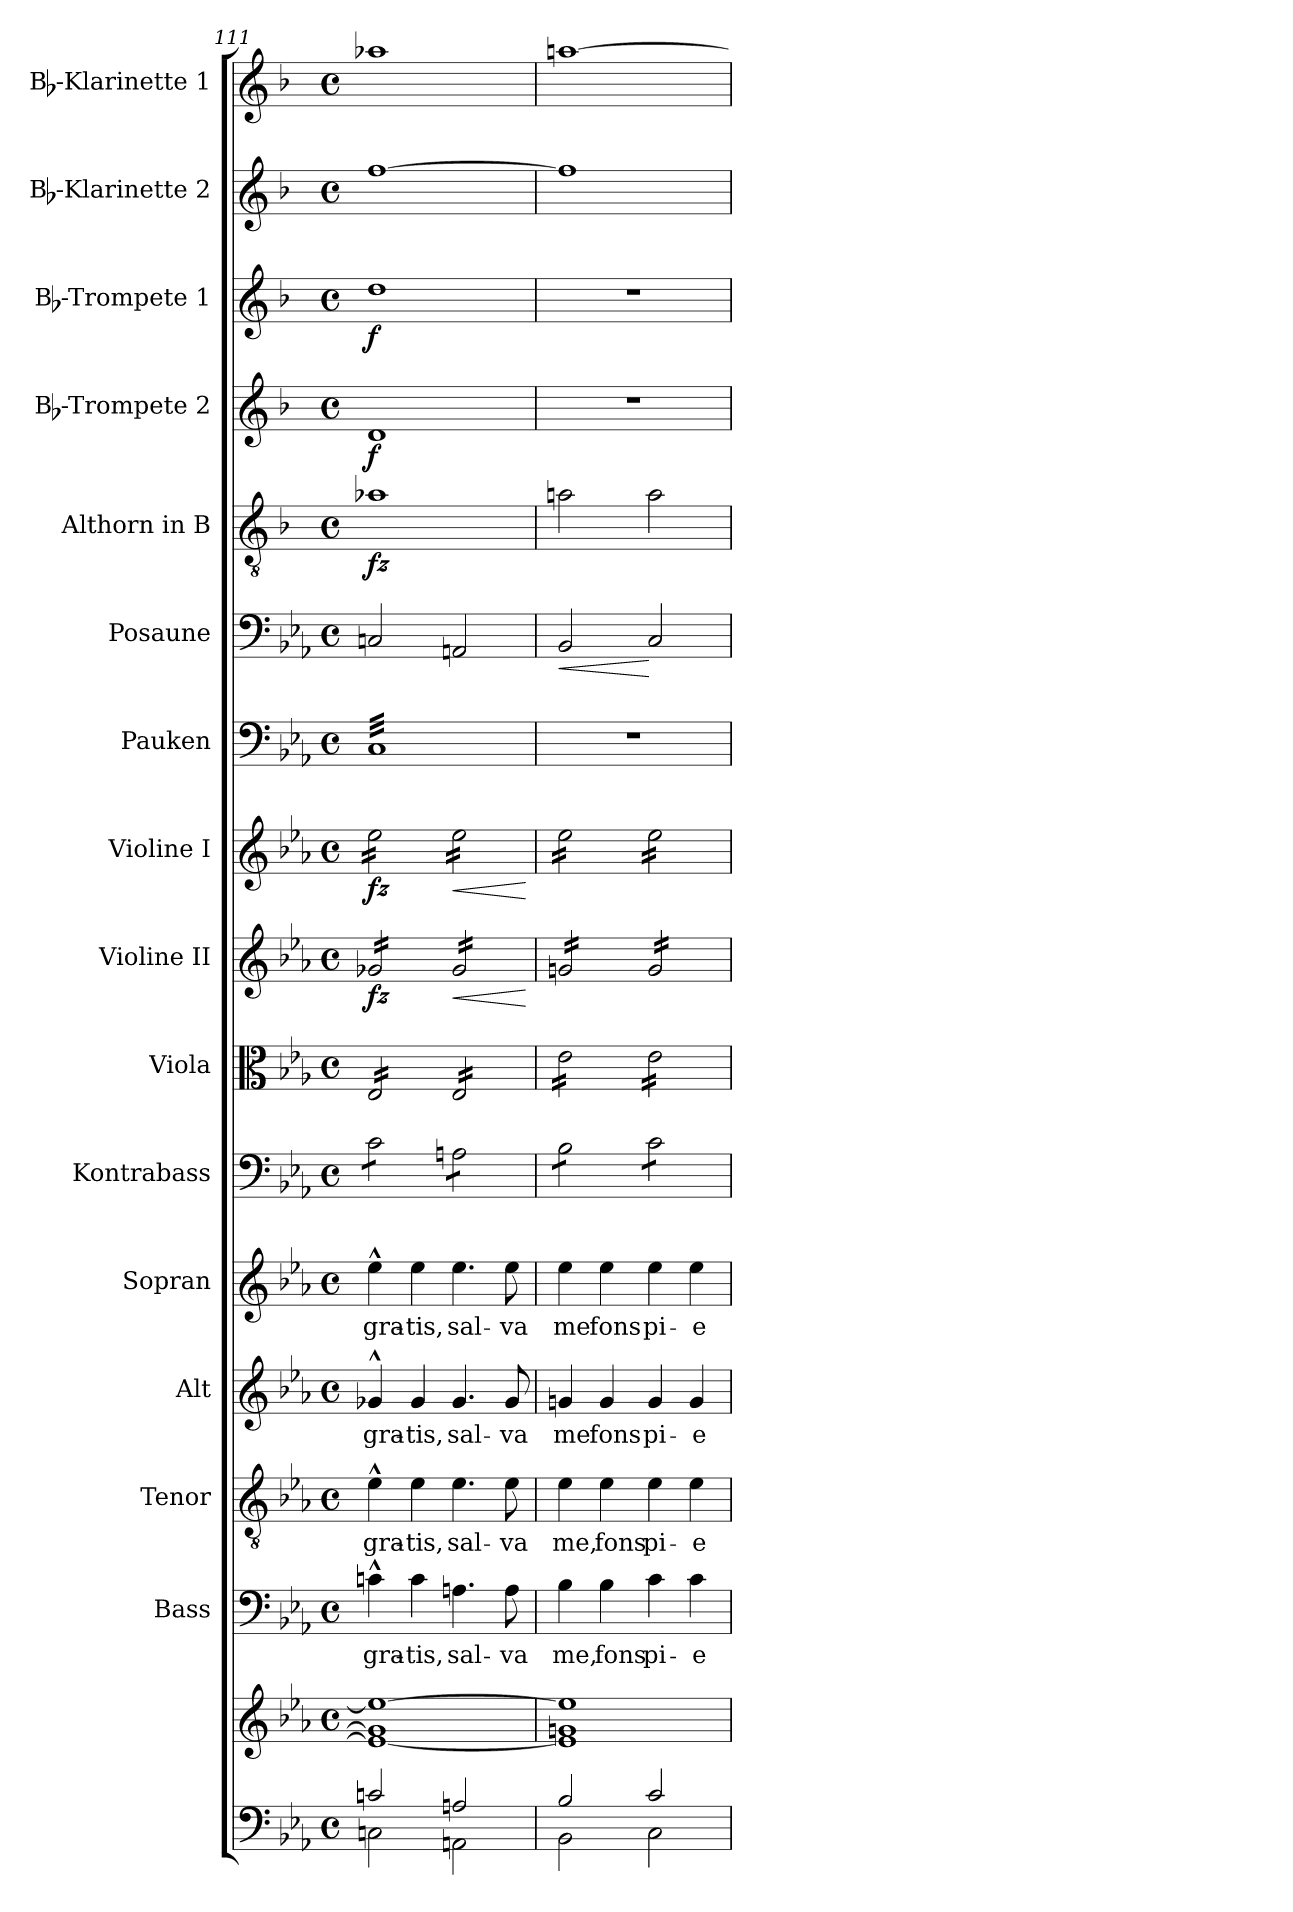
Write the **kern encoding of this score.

**kern	**kern	**kern	**text	**kern	**text	**kern	**text	**kern	**text	**kern	**kern	**kern	**dynam	**kern	**dynam	**kern	**kern	**dynam	**kern	**dynam	**kern	**dynam	**kern	**dynam	**kern	**kern
*part16	*part16	*part15	*part15	*part14	*part14	*part13	*part13	*part12	*part12	*part11	*part10	*part9	*part9	*part8	*part8	*part7	*part6	*part6	*part5	*part5	*part4	*part4	*part3	*part3	*part2	*part1
*staff17	*staff16	*staff15	*staff15	*staff14	*staff14	*staff13	*staff13	*staff12	*staff12	*staff11	*staff10	*staff9	*staff9	*staff8	*staff8	*staff7	*staff6	*staff6	*staff5	*staff5	*staff4	*staff4	*staff3	*staff3	*staff2	*staff1
*	*	*I"Bass	*	*I"Tenor	*	*I"Alt	*	*I"Sopran	*	*I"Kontrabass	*I"Viola	*I"Violine II	*	*I"Violine I	*	*I"Pauken	*I"Posaune	*	*I"Althorn in B	*	*I"Bb-Trompete 2	*	*I"Bb-Trompete 1	*	*I"Bb-Klarinette 2	*I"Bb-Klarinette 1
*	*	*I'B.	*	*I'T.	*	*I'A.	*	*I'S.	*	*I'Kb.	*I'Vla.	*I'Vl. II	*	*I'Vl. I	*	*I'Pk.	*I'Pos.	*	*	*	*I'Bb Trp. 2	*	*I'Bb Trp. 1	*	*I'Bb Kl. 2	*I'Bb Kl. 1
*clefF4	*clefG2	*clefF4	*	*clefGv2	*	*clefG2	*	*clefG2	*	*clefF4	*clefC3	*clefG2	*	*clefG2	*	*clefF4	*clefF4	*	*clefGv2	*	*clefG2	*	*clefG2	*	*clefG2	*clefG2
*	*	*	*	*	*	*	*	*	*	*ITrd7c12	*	*	*	*	*	*	*	*	*ITrd1c2	*	*ITrd1c2	*	*ITrd1c2	*	*ITrd1c2	*ITrd1c2
*k[b-e-a-]	*k[b-e-a-]	*k[b-e-a-]	*	*k[b-e-a-]	*	*k[b-e-a-]	*	*k[b-e-a-]	*	*k[b-e-a-]	*k[b-e-a-]	*k[b-e-a-]	*	*k[b-e-a-]	*	*k[b-e-a-]	*k[b-e-a-]	*	*k[b-e-a-]	*	*k[b-e-a-]	*	*k[b-e-a-]	*	*k[b-e-a-]	*k[b-e-a-]
*E-:	*E-:	*E-:	*	*E-:	*	*E-:	*	*E-:	*	*E-:	*E-:	*E-:	*	*E-:	*	*E-:	*E-:	*	*E-:	*	*E-:	*	*E-:	*	*E-:	*E-:
*M4/4	*M4/4	*M4/4	*	*M4/4	*	*M4/4	*	*M4/4	*	*M4/4	*M4/4	*M4/4	*	*M4/4	*	*M4/4	*M4/4	*	*M4/4	*	*M4/4	*	*M4/4	*	*M4/4	*M4/4
*met(c)	*met(c)	*met(c)	*	*met(c)	*	*met(c)	*	*met(c)	*	*met(c)	*met(c)	*met(c)	*	*met(c)	*	*met(c)	*met(c)	*	*met(c)	*	*met(c)	*	*met(c)	*	*met(c)	*met(c)
=111	=111	=111	=111	=111	=111	=111	=111	=111	=111	=111	=111	=111	=111	=111	=111	=111	=111	=111	=111	=111	=111	=111	=111	=111	=111	=111
*^	*^	*	*	*	*	*	*	*	*	*	*	*	*	*	*	*	*	*	*	*	*	*	*	*	*	*
!	!	!	!	!	!LO:LY:b	!	!LO:LY:b	!	!LO:LY:b	!	!LO:LY:b	!	!	!	!LO:DY:b	!	!LO:DY:b	!	!	!	!	!LO:DY:b	!	!LO:DY:b	!	!LO:DY:b	!	!
*	*	*	*	*	*	*	*	*	*	*	*	*tremolo	*	*	*	*	*	*	*	*	*	*	*	*	*	*	*	*
*	*	*	*	*	*	*	*	*	*	*	*	*	*tremolo	*	*	*	*	*	*	*	*	*	*	*	*	*	*	*
*	*	*	*	*	*	*	*	*	*	*	*	*	*	*tremolo	*	*	*	*	*	*	*	*	*	*	*	*	*	*
*	*	*	*	*	*	*	*	*	*	*	*	*	*	*	*	*tremolo	*	*	*	*	*	*	*	*	*	*	*	*
*	*	*	*	*	*	*	*	*	*	*	*	*	*	*	*	*	*	*tremolo	*	*	*	*	*	*	*	*	*	*
2cn/	2Cn\	1ee-_	1e-_ 1g-]	4cn^^>\	gra-	4e-^^>\	gra-	4g-X^^>/	gra-	4ee-^^>\	gra-	8C\L	16E-/LL	16g-X/LL	fz	16ee-\LL	fz	32CLLL	2Cn/	.	1g-X	fz	1c	f	1cc	f	[1ee-	1gg-X
.	.	.	.	.	.	.	.	.	.	.	.	.	.	.	.	.	.	32C	.	.	.	.	.	.	.	.	.	.
.	.	.	.	.	.	.	.	.	.	.	.	.	16E-/	16g-X/	.	16ee-\	.	32C	.	.	.	.	.	.	.	.	.	.
.	.	.	.	.	.	.	.	.	.	.	.	.	.	.	.	.	.	32C	.	.	.	.	.	.	.	.	.	.
.	.	.	.	.	.	.	.	.	.	.	.	8C\	16E-/	16g-X/	.	16ee-\	.	32C	.	.	.	.	.	.	.	.	.	.
.	.	.	.	.	.	.	.	.	.	.	.	.	.	.	.	.	.	32C	.	.	.	.	.	.	.	.	.	.
.	.	.	.	.	.	.	.	.	.	.	.	.	16E-/	16g-X/	.	16ee-\	.	32C	.	.	.	.	.	.	.	.	.	.
.	.	.	.	.	.	.	.	.	.	.	.	.	.	.	.	.	.	32C	.	.	.	.	.	.	.	.	.	.
!	!	!	!	!	!LO:LY:b	!	!LO:LY:b	!	!LO:LY:b	!	!LO:LY:b	!	!	!	!	!	!	!	!	!	!	!	!	!	!	!	!	!
.	.	.	.	4c\	-tis,	4e-\	-tis,	4g-/	-tis,	4ee-\	-tis,	8C\	16E-/	16g-X/	.	16ee-\	.	32C	.	.	.	.	.	.	.	.	.	.
.	.	.	.	.	.	.	.	.	.	.	.	.	.	.	.	.	.	32C	.	.	.	.	.	.	.	.	.	.
.	.	.	.	.	.	.	.	.	.	.	.	.	16E-/	16g-X/	.	16ee-\	.	32C	.	.	.	.	.	.	.	.	.	.
.	.	.	.	.	.	.	.	.	.	.	.	.	.	.	.	.	.	32C	.	.	.	.	.	.	.	.	.	.
.	.	.	.	.	.	.	.	.	.	.	.	8C\J	16E-/	16g-X/	.	16ee-\	.	32C	.	.	.	.	.	.	.	.	.	.
.	.	.	.	.	.	.	.	.	.	.	.	.	.	.	.	.	.	32C	.	.	.	.	.	.	.	.	.	.
.	.	.	.	.	.	.	.	.	.	.	.	.	16E-/JJ	16g-X/JJ	.	16ee-\JJ	.	32C	.	.	.	.	.	.	.	.	.	.
.	.	.	.	.	.	.	.	.	.	.	.	.	.	.	.	.	.	32C	.	.	.	.	.	.	.	.	.	.
!	!	!	!	!	!LO:LY:b	!	!LO:LY:b	!	!LO:LY:b	!	!LO:LY:b	!	!	!	!LO:HP:b	!	!LO:HP:b	!	!	!	!	!	!	!	!	!	!	!
2An/	2AAn\	.	.	4.An\	sal-	4.e-\	sal-	4.g-/	sal-	4.ee-\	sal-	8AAn\L	16E-/LL	16g-/LL	<	16ee-\LL	<	32C	2AAn/	.	.	.	.	.	.	.	.	.
.	.	.	.	.	.	.	.	.	.	.	.	.	.	.	.	.	.	32C	.	.	.	.	.	.	.	.	.	.
.	.	.	.	.	.	.	.	.	.	.	.	.	16E-/	16g-/	.	16ee-\	.	32C	.	.	.	.	.	.	.	.	.	.
.	.	.	.	.	.	.	.	.	.	.	.	.	.	.	.	.	.	32C	.	.	.	.	.	.	.	.	.	.
.	.	.	.	.	.	.	.	.	.	.	.	8AAn\	16E-/	16g-/	.	16ee-\	.	32C	.	.	.	.	.	.	.	.	.	.
.	.	.	.	.	.	.	.	.	.	.	.	.	.	.	.	.	.	32C	.	.	.	.	.	.	.	.	.	.
.	.	.	.	.	.	.	.	.	.	.	.	.	16E-/	16g-/	.	16ee-\	.	32C	.	.	.	.	.	.	.	.	.	.
.	.	.	.	.	.	.	.	.	.	.	.	.	.	.	.	.	.	32C	.	.	.	.	.	.	.	.	.	.
.	.	.	.	.	.	.	.	.	.	.	.	8AAn\	16E-/	16g-/	.	16ee-\	.	32C	.	.	.	.	.	.	.	.	.	.
.	.	.	.	.	.	.	.	.	.	.	.	.	.	.	.	.	.	32C	.	.	.	.	.	.	.	.	.	.
.	.	.	.	.	.	.	.	.	.	.	.	.	16E-/	16g-/	.	16ee-\	.	32C	.	.	.	.	.	.	.	.	.	.
.	.	.	.	.	.	.	.	.	.	.	.	.	.	.	.	.	.	32C	.	.	.	.	.	.	.	.	.	.
!	!	!	!	!	!LO:LY:b	!	!LO:LY:b	!	!LO:LY:b	!	!LO:LY:b	!	!	!	!	!	!	!	!	!	!	!	!	!	!	!	!	!
.	.	.	.	8A\	-va	8e-\	-va	8g-/	-va	8ee-\	-va	8AAn\J	16E-/	16g-/	.	16ee-\	.	32C	.	.	.	.	.	.	.	.	.	.
.	.	.	.	.	.	.	.	.	.	.	.	.	.	.	.	.	.	32C	.	.	.	.	.	.	.	.	.	.
.	.	.	.	.	.	.	.	.	.	.	.	.	16E-/JJ	16g-/JJ	.	16ee-\JJ	.	32C	.	.	.	.	.	.	.	.	.	.
.	.	.	.	.	.	.	.	.	.	.	.	.	.	.	.	.	.	32CJJJ	.	.	.	.	.	.	.	.	.	.
*	*	*	*	*	*	*	*	*	*	*	*	*	*	*	*	*	*	*Xtremolo	*	*	*	*	*	*	*	*	*	*
*v	*v	*	*	*	*	*	*	*	*	*	*	*	*	*	*	*	*	*	*	*	*	*	*	*	*	*	*	*
*	*v	*v	*	*	*	*	*	*	*	*	*	*	*	*	*	*	*	*	*	*	*	*	*	*	*	*	*
.	.	.	.	.	.	.	.	.	.	.	.	.	[	.	[	.	.	.	.	.	.	.	.	.	.	.
!!LO:PB:g=z
=112	=112	=112	=112	=112	=112	=112	=112	=112	=112	=112	=112	=112	=112	=112	=112	=112	=112	=112	=112	=112	=112	=112	=112	=112	=112	=112
*^	*^	*	*	*	*	*	*	*	*	*	*	*	*	*	*	*	*	*	*	*	*	*	*	*	*	*
!	!	!	!	!	!LO:LY:b	!	!LO:LY:b	!	!LO:LY:b	!	!LO:LY:b	!	!	!	!	!	!	!	!	!LO:HP:b	!	!	!	!	!	!	!	!
2B-/	2BB-\	1ee-]	1e-] 1gn	4B-\	me,	4e-\	me,	4gn/	me	4ee-\	me	8BB-\L	16e-\LL	16gn/LL	.	16ee-\LL	.	1r	2BB-/	<	2gn\	.	1r	.	1r	.	1ee-]	[1ggn
.	.	.	.	.	.	.	.	.	.	.	.	.	16e-\	16gn/	.	16ee-\	.	.	.	.	.	.	.	.	.	.	.	.
.	.	.	.	.	.	.	.	.	.	.	.	8BB-\	16e-\	16gn/	.	16ee-\	.	.	.	.	.	.	.	.	.	.	.	.
.	.	.	.	.	.	.	.	.	.	.	.	.	16e-\	16gn/	.	16ee-\	.	.	.	.	.	.	.	.	.	.	.	.
!	!	!	!	!	!LO:LY:b	!	!LO:LY:b	!	!LO:LY:b	!	!LO:LY:b	!	!	!	!	!	!	!	!	!	!	!	!	!	!	!	!	!
.	.	.	.	4B-\	fons	4e-\	fons	4g/	fons	4ee-\	fons	8BB-\	16e-\	16gn/	.	16ee-\	.	.	.	.	.	.	.	.	.	.	.	.
.	.	.	.	.	.	.	.	.	.	.	.	.	16e-\	16gn/	.	16ee-\	.	.	.	.	.	.	.	.	.	.	.	.
.	.	.	.	.	.	.	.	.	.	.	.	8BB-\J	16e-\	16gn/	.	16ee-\	.	.	.	.	.	.	.	.	.	.	.	.
.	.	.	.	.	.	.	.	.	.	.	.	.	16e-\JJ	16gn/JJ	.	16ee-\JJ	.	.	.	.	.	.	.	.	.	.	.	.
!	!	!	!	!	!LO:LY:b	!	!LO:LY:b	!	!LO:LY:b	!	!LO:LY:b	!	!	!	!	!	!	!	!	!	!	!	!	!	!	!	!	!
2c/	2C\	.	.	4c\	pi-	4e-\	pi-	4g/	pi-	4ee-\	pi-	8C\L	16e-\LL	16g/LL	.	16ee-\LL	.	.	2C/	[	2g\	.	.	.	.	.	.	.
.	.	.	.	.	.	.	.	.	.	.	.	.	16e-\	16g/	.	16ee-\	.	.	.	.	.	.	.	.	.	.	.	.
.	.	.	.	.	.	.	.	.	.	.	.	8C\	16e-\	16g/	.	16ee-\	.	.	.	.	.	.	.	.	.	.	.	.
.	.	.	.	.	.	.	.	.	.	.	.	.	16e-\	16g/	.	16ee-\	.	.	.	.	.	.	.	.	.	.	.	.
!	!	!	!	!	!LO:LY:b	!	!LO:LY:b	!	!LO:LY:b	!	!LO:LY:b	!	!	!	!	!	!	!	!	!	!	!	!	!	!	!	!	!
.	.	.	.	4c\	-e-	4e-\	-e-	4g/	-e-	4ee-\	-e-	8C\	16e-\	16g/	.	16ee-\	.	.	.	.	.	.	.	.	.	.	.	.
.	.	.	.	.	.	.	.	.	.	.	.	.	16e-\	16g/	.	16ee-\	.	.	.	.	.	.	.	.	.	.	.	.
.	.	.	.	.	.	.	.	.	.	.	.	8C\J	16e-\	16g/	.	16ee-\	.	.	.	.	.	.	.	.	.	.	.	.
*	*	*	*	*	*	*	*	*	*	*	*	*Xtremolo	*	*	*	*	*	*	*	*	*	*	*	*	*	*	*	*
.	.	.	.	.	.	.	.	.	.	.	.	.	16e-\JJ	16g/JJ	.	16ee-\JJ	.	.	.	.	.	.	.	.	.	.	.	.
*	*	*	*	*	*	*	*	*	*	*	*	*	*	*	*	*Xtremolo	*	*	*	*	*	*	*	*	*	*	*	*
*	*	*	*	*	*	*	*	*	*	*	*	*	*	*Xtremolo	*	*	*	*	*	*	*	*	*	*	*	*	*	*
*	*	*	*	*	*	*	*	*	*	*	*	*	*Xtremolo	*	*	*	*	*	*	*	*	*	*	*	*	*	*	*
*v	*v	*	*	*	*	*	*	*	*	*	*	*	*	*	*	*	*	*	*	*	*	*	*	*	*	*	*	*
*	*v	*v	*	*	*	*	*	*	*	*	*	*	*	*	*	*	*	*	*	*	*	*	*	*	*	*	*
=	=	=	=	=	=	=	=	=	=	=	=	=	=	=	=	=	=	=	=	=	=	=	=	=	=	=
*-	*-	*-	*-	*-	*-	*-	*-	*-	*-	*-	*-	*-	*-	*-	*-	*-	*-	*-	*-	*-	*-	*-	*-	*-	*-	*-
